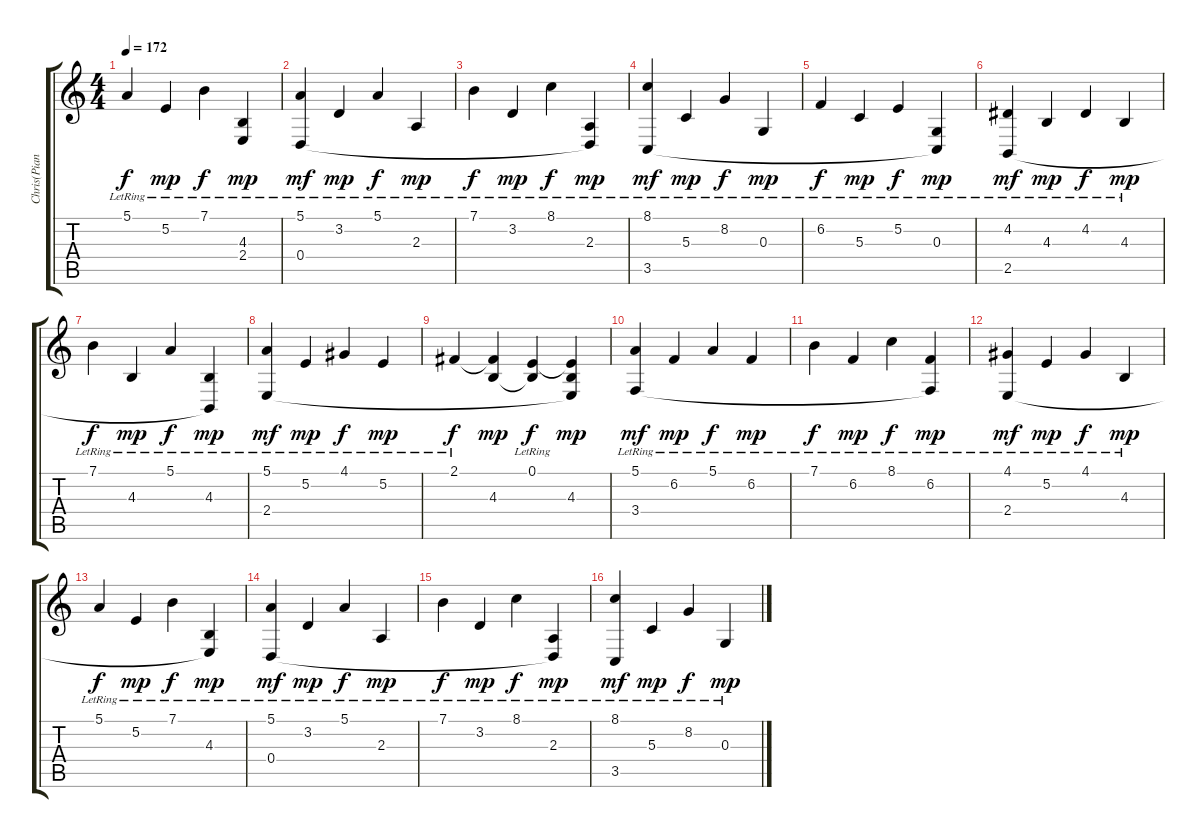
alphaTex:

\track ("Chris(Piano)" "Chris(Pian") {instrument acousticgrandpiano}
\staff {score tabs}
\tuning (E4 B3 G3 D3 A2 E2) {hide}
\ts (4 4)
\tempo 172
\clef g2
\ks c
5.1{lr}.4{dy f} 5.2{lr}.4{dy mp} 7.1{lr}.4{dy f} (4.3{lr} 2.4{t}).4{dy mp} |
(5.1{lr} 0.4{lr}).4{dy mf} 3.2{lr}.4{dy mp} 5.1{lr}.4{dy f} 2.3{lr}.4{dy mp} |
7.1{lr}.4{dy f} 3.2{lr}.4{dy mp} 8.1{lr}.4{dy f} (2.3{lr} 0.4{t}).4{dy mp} |
(8.1{lr} 3.5{lr}).4{dy mf} 5.3{lr}.4{dy mp} 8.2{lr}.4{dy f} 0.3{lr}.4{dy mp} |
6.2{lr}.4{dy f} 5.3{lr}.4{dy mp} 5.2{lr}.4{dy f} (0.3{lr} 3.5{t}).4{dy mp} |
(4.2{lr} 2.5{lr}).4{dy mf} 4.3{lr}.4{dy mp} 4.2{lr}.4{dy f} 4.3{lr}.4{dy mp} |
7.1{lr}.4{dy f} 4.3{lr}.4{dy mp} 5.1{lr}.4{dy f} (4.3{lr} 2.5{t}).4{dy mp} |
(5.1{lr} 2.4{lr}).4{dy mf} 5.2{lr}.4{dy mp} 4.1{lr}.4{dy f} 5.2{lr}.4{dy mp} |
2.1{lr}.4{dy f} (2.1{t} 4.3).4{dy mp} (0.1{lr} 4.3{t}).4{dy f} (0.1{t} 4.3 2.4{t}).4{dy mp} |
(5.1{lr} 3.4{lr}).4{dy mf} 6.2{lr}.4{dy mp} 5.1{lr}.4{dy f} 6.2{lr}.4{dy mp} |
7.1{lr}.4{dy f} 6.2{lr}.4{dy mp} 8.1{lr}.4{dy f} (6.2{lr} 3.4{t}).4{dy mp} |
(4.1{lr} 2.4{lr}).4{dy mf} 5.2{lr}.4{dy mp} 4.1{lr}.4{dy f} 4.3{lr}.4{dy mp} |
5.1{lr}.4{dy f} 5.2{lr}.4{dy mp} 7.1{lr}.4{dy f} (4.3{lr} 2.4{t}).4{dy mp} |
(5.1{lr} 0.4{lr}).4{dy mf} 3.2{lr}.4{dy mp} 5.1{lr}.4{dy f} 2.3{lr}.4{dy mp} |
7.1{lr}.4{dy f} 3.2{lr}.4{dy mp} 8.1{lr}.4{dy f} (2.3{lr} 0.4{t}).4{dy mp} |
(8.1{lr} 3.5{lr}).4{dy mf} 5.3{lr}.4{dy mp} 8.2{lr}.4{dy f} 0.3{lr}.4{dy mp}
